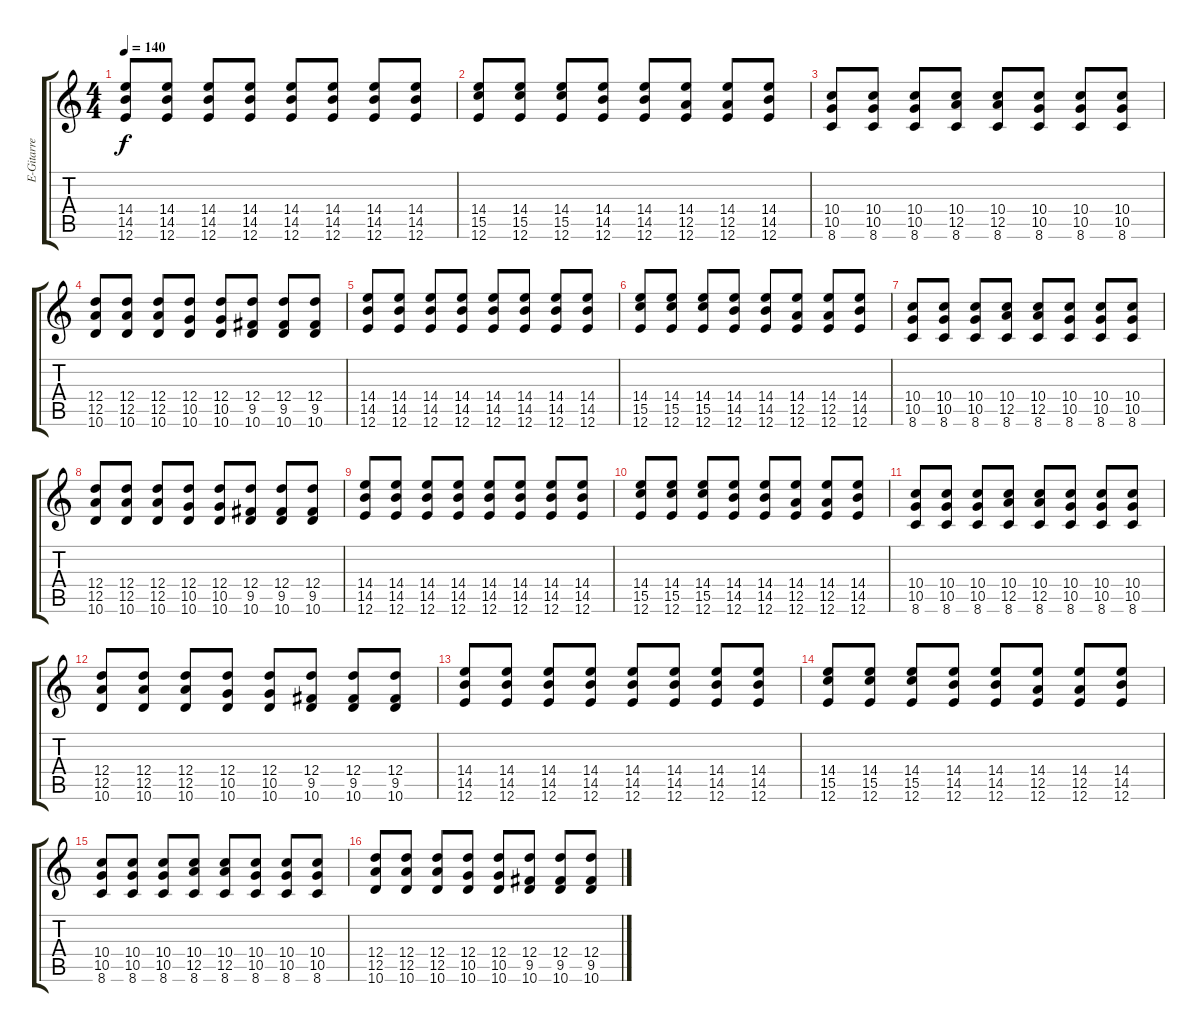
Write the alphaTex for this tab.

\track ("E-Gitarre" "E-Gitarre") {instrument overdrivenguitar}
\staff {score tabs}
\tuning (E4 B3 G3 D3 A2 E2) {hide}
\ts (4 4)
\tempo 140
\clef g2
\ks c
(14.4 14.5 12.6).8{dy f} (14.4 14.5 12.6).8 (14.4 14.5 12.6).8 (14.4 14.5 12.6).8 (14.4 14.5 12.6).8 (14.4 14.5 12.6).8 (14.4 14.5 12.6).8 (14.4 14.5 12.6).8 |
(14.4 15.5 12.6).8 (14.4 15.5 12.6).8 (14.4 15.5 12.6).8 (14.4 14.5 12.6).8 (14.4 14.5 12.6).8 (14.4 12.5 12.6).8 (14.4 12.5 12.6).8 (14.4 14.5 12.6).8 |
(10.4 10.5 8.6).8 (10.4 10.5 8.6).8 (10.4 10.5 8.6).8 (10.4 12.5 8.6).8 (10.4 12.5 8.6).8 (10.4 10.5 8.6).8 (10.4 10.5 8.6).8 (10.4 10.5 8.6).8 |
(12.4 12.5 10.6).8 (12.4 12.5 10.6).8 (12.4 12.5 10.6).8 (12.4 10.5 10.6).8 (12.4 10.5 10.6).8 (12.4 9.5 10.6).8 (12.4 9.5 10.6).8 (12.4 9.5 10.6).8 |
(14.4 14.5 12.6).8 (14.4 14.5 12.6).8 (14.4 14.5 12.6).8 (14.4 14.5 12.6).8 (14.4 14.5 12.6).8 (14.4 14.5 12.6).8 (14.4 14.5 12.6).8 (14.4 14.5 12.6).8 |
(14.4 15.5 12.6).8 (14.4 15.5 12.6).8 (14.4 15.5 12.6).8 (14.4 14.5 12.6).8 (14.4 14.5 12.6).8 (14.4 12.5 12.6).8 (14.4 12.5 12.6).8 (14.4 14.5 12.6).8 |
(10.4 10.5 8.6).8 (10.4 10.5 8.6).8 (10.4 10.5 8.6).8 (10.4 12.5 8.6).8 (10.4 12.5 8.6).8 (10.4 10.5 8.6).8 (10.4 10.5 8.6).8 (10.4 10.5 8.6).8 |
(12.4 12.5 10.6).8 (12.4 12.5 10.6).8 (12.4 12.5 10.6).8 (12.4 10.5 10.6).8 (12.4 10.5 10.6).8 (12.4 9.5 10.6).8 (12.4 9.5 10.6).8 (12.4 9.5 10.6).8 |
(14.4 14.5 12.6).8 (14.4 14.5 12.6).8 (14.4 14.5 12.6).8 (14.4 14.5 12.6).8 (14.4 14.5 12.6).8 (14.4 14.5 12.6).8 (14.4 14.5 12.6).8 (14.4 14.5 12.6).8 |
(14.4 15.5 12.6).8 (14.4 15.5 12.6).8 (14.4 15.5 12.6).8 (14.4 14.5 12.6).8 (14.4 14.5 12.6).8 (14.4 12.5 12.6).8 (14.4 12.5 12.6).8 (14.4 14.5 12.6).8 |
(10.4 10.5 8.6).8 (10.4 10.5 8.6).8 (10.4 10.5 8.6).8 (10.4 12.5 8.6).8 (10.4 12.5 8.6).8 (10.4 10.5 8.6).8 (10.4 10.5 8.6).8 (10.4 10.5 8.6).8 |
(12.4 12.5 10.6).8 (12.4 12.5 10.6).8 (12.4 12.5 10.6).8 (12.4 10.5 10.6).8 (12.4 10.5 10.6).8 (12.4 9.5 10.6).8 (12.4 9.5 10.6).8 (12.4 9.5 10.6).8 |
(14.4 14.5 12.6).8 (14.4 14.5 12.6).8 (14.4 14.5 12.6).8 (14.4 14.5 12.6).8 (14.4 14.5 12.6).8 (14.4 14.5 12.6).8 (14.4 14.5 12.6).8 (14.4 14.5 12.6).8 |
(14.4 15.5 12.6).8 (14.4 15.5 12.6).8 (14.4 15.5 12.6).8 (14.4 14.5 12.6).8 (14.4 14.5 12.6).8 (14.4 12.5 12.6).8 (14.4 12.5 12.6).8 (14.4 14.5 12.6).8 |
(10.4 10.5 8.6).8 (10.4 10.5 8.6).8 (10.4 10.5 8.6).8 (10.4 12.5 8.6).8 (10.4 12.5 8.6).8 (10.4 10.5 8.6).8 (10.4 10.5 8.6).8 (10.4 10.5 8.6).8 |
(12.4 12.5 10.6).8 (12.4 12.5 10.6).8 (12.4 12.5 10.6).8 (12.4 10.5 10.6).8 (12.4 10.5 10.6).8 (12.4 9.5 10.6).8 (12.4 9.5 10.6).8 (12.4 9.5 10.6).8
